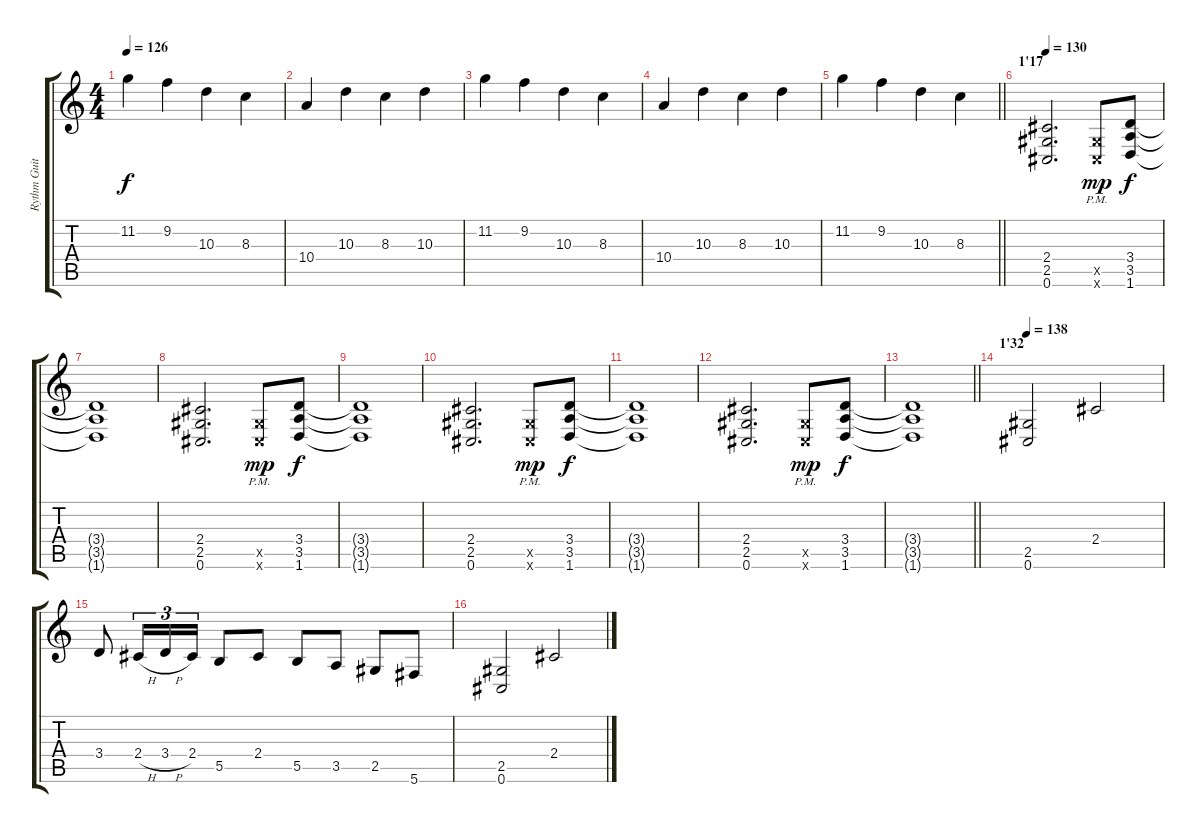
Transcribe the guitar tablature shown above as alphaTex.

\track ("Rythm Guitar" "Rythm Guit") {instrument distortionguitar}
\staff {score tabs}
\tuning (Db4 Ab3 E3 B2 Gb2 Db2) {hide}
\ts (4 4)
\tempo 126
\clef g2
\ks c
11.2.4{dy f} 9.2.4 10.3.4 8.3.4 |
10.4.4 10.3.4 8.3.4 10.3.4 |
11.2.4 9.2.4 10.3.4 8.3.4 |
10.4.4 10.3.4 8.3.4 10.3.4 |
\barLineRight lightlight
11.2.4 9.2.4 10.3.4 8.3.4 |
\section ("" "1'17")
\tempo 130
(2.4 2.5 0.6).2{d} (2.5{pm x} 0.6{pm x}).8{dy mp} (3.4 3.5 1.6).8{dy f} |
(3.4{t} 3.5{t} 1.6{t}).1 |
(2.4 2.5 0.6).2{d} (2.5{pm x} 0.6{pm x}).8{dy mp} (3.4 3.5 1.6).8{dy f} |
(3.4{t} 3.5{t} 1.6{t}).1 |
(2.4 2.5 0.6).2{d} (2.5{pm x} 0.6{pm x}).8{dy mp} (3.4 3.5 1.6).8{dy f} |
(3.4{t} 3.5{t} 1.6{t}).1 |
(2.4 2.5 0.6).2{d} (2.5{pm x} 0.6{pm x}).8{dy mp} (3.4 3.5 1.6).8{dy f} |
\barLineRight lightlight
(3.4{t} 3.5{t} 1.6{t}).1 |
\section ("" "1'32")
\tempo 138
(2.5 0.6).2 2.4.2 |
3.4.8 2.4{h}.16{tu (3 2)} 3.4{h}.16{tu (3 2)} 2.4.16{tu (3 2)} 5.5.8 2.4.8 5.5.8 3.5.8 2.5.8 5.6.8 |
(2.5 0.6).2 2.4.2
